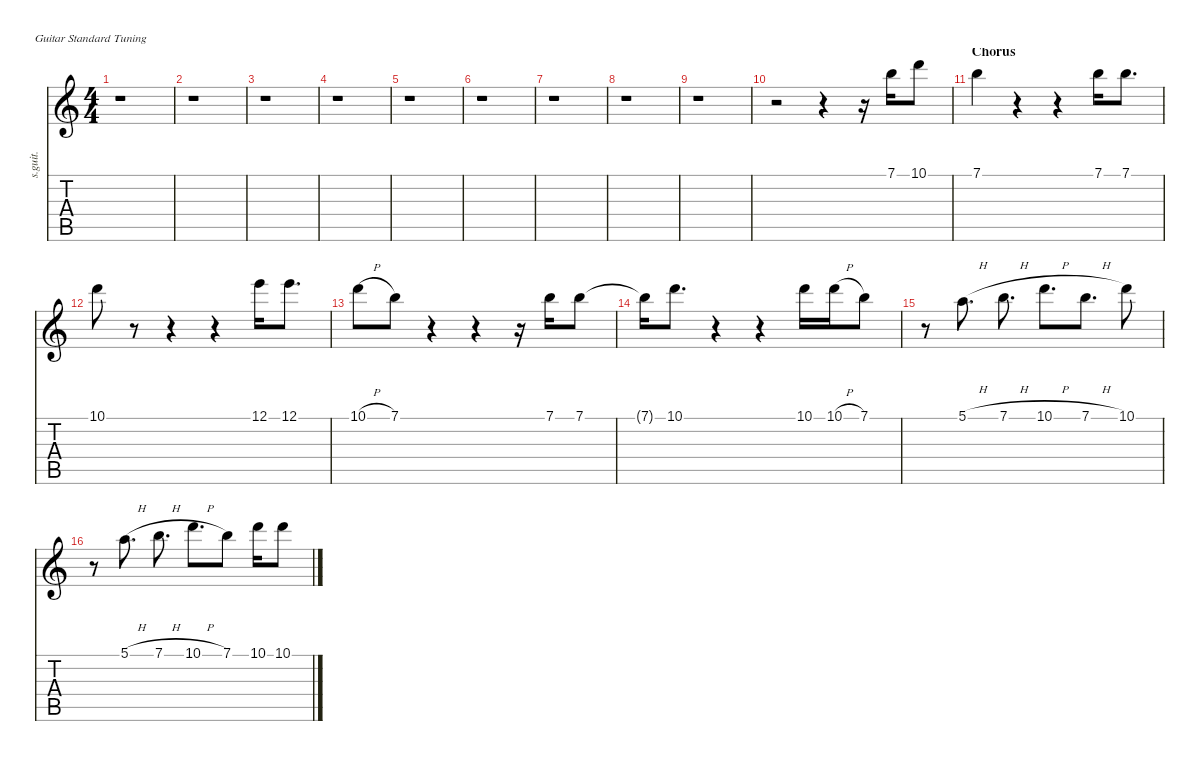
\defaultSystemsLayout 4
\hideDynamics
\bracketExtendMode nobrackets
\track ("Brian Johnson - Vocals" "s.guit.") {instrument clarinet}
\staff {score tabs}
\tuning (E4 B3 G3 D3 A2 E2)
\displaytranspose 12
\ts (4 4)
\tempo (95 hide)
\clef g2
\ks c
r.1{dy f} |
r.1 |
r.1 |
r.1 |
r.1 |
r.1 |
r.1 |
r.1 |
\tempo (96 hide)
r.1 |
r.2 r.4 r.16 7.1.16{lyrics (0 "") lyrics (1 "") lyrics (2 "") lyrics (3 "") lyrics (4 "")} 10.1.8{lyrics (0 "") lyrics (1 "") lyrics (2 "") lyrics (3 "") lyrics (4 "")} |
\section ("" "Chorus")
7.1.4{lyrics (0 "") lyrics (1 "") lyrics (2 "") lyrics (3 "") lyrics (4 "")} r.4 r.4 7.1.16{lyrics (0 "") lyrics (1 "") lyrics (2 "") lyrics (3 "") lyrics (4 "")} 7.1.8{d lyrics (0 "") lyrics (1 "") lyrics (2 "") lyrics (3 "") lyrics (4 "")} |
10.1.8{lyrics (0 "") lyrics (1 "") lyrics (2 "") lyrics (3 "") lyrics (4 "")} r.8 r.4 r.4 12.1.16{lyrics (0 "") lyrics (1 "") lyrics (2 "") lyrics (3 "") lyrics (4 "")} 12.1.8{d lyrics (0 "") lyrics (1 "") lyrics (2 "") lyrics (3 "") lyrics (4 "")} |
10.1{h}.8{lyrics (0 "") lyrics (1 "") lyrics (2 "") lyrics (3 "") lyrics (4 "")} 7.1.8{lyrics (0 "") lyrics (1 "") lyrics (2 "") lyrics (3 "") lyrics (4 "")} r.4 r.4 r.16 7.1.16{lyrics (0 "") lyrics (1 "") lyrics (2 "") lyrics (3 "") lyrics (4 "")} 7.1.8{lyrics (0 "") lyrics (1 "") lyrics (2 "") lyrics (3 "") lyrics (4 "")} |
7.1{t}.16{lyrics (0 "") lyrics (1 "") lyrics (2 "") lyrics (3 "") lyrics (4 "")} 10.1.8{d lyrics (0 "") lyrics (1 "") lyrics (2 "") lyrics (3 "") lyrics (4 "")} r.4 r.4 10.1.16{lyrics (0 "") lyrics (1 "") lyrics (2 "") lyrics (3 "") lyrics (4 "")} 10.1{h}.16{lyrics (0 "") lyrics (1 "") lyrics (2 "") lyrics (3 "") lyrics (4 "")} 7.1.8{lyrics (0 "") lyrics (1 "") lyrics (2 "") lyrics (3 "") lyrics (4 "")} |
r.8 5.1{h}.8{d lyrics (0 "") lyrics (1 "") lyrics (2 "") lyrics (3 "") lyrics (4 "")} 7.1{h}.8{d lyrics (0 "") lyrics (1 "") lyrics (2 "") lyrics (3 "") lyrics (4 "")} 10.1{h}.8{d lyrics (0 "") lyrics (1 "") lyrics (2 "") lyrics (3 "") lyrics (4 "")} 7.1{h}.8{d lyrics (0 "") lyrics (1 "") lyrics (2 "") lyrics (3 "") lyrics (4 "")} 10.1.8{lyrics (0 "") lyrics (1 "") lyrics (2 "") lyrics (3 "") lyrics (4 "")} |
\tempo (97 hide)
r.8 5.1{h}.8{d lyrics (0 "") lyrics (1 "") lyrics (2 "") lyrics (3 "") lyrics (4 "")} 7.1{h}.8{d lyrics (0 "") lyrics (1 "") lyrics (2 "") lyrics (3 "") lyrics (4 "")} 10.1{h}.8{d lyrics (0 "") lyrics (1 "") lyrics (2 "") lyrics (3 "") lyrics (4 "")} 7.1.8{lyrics (0 "") lyrics (1 "") lyrics (2 "") lyrics (3 "") lyrics (4 "")} 10.1.16{lyrics (0 "") lyrics (1 "") lyrics (2 "") lyrics (3 "") lyrics (4 "")} 10.1.8{lyrics (0 "") lyrics (1 "") lyrics (2 "") lyrics (3 "") lyrics (4 "")}
